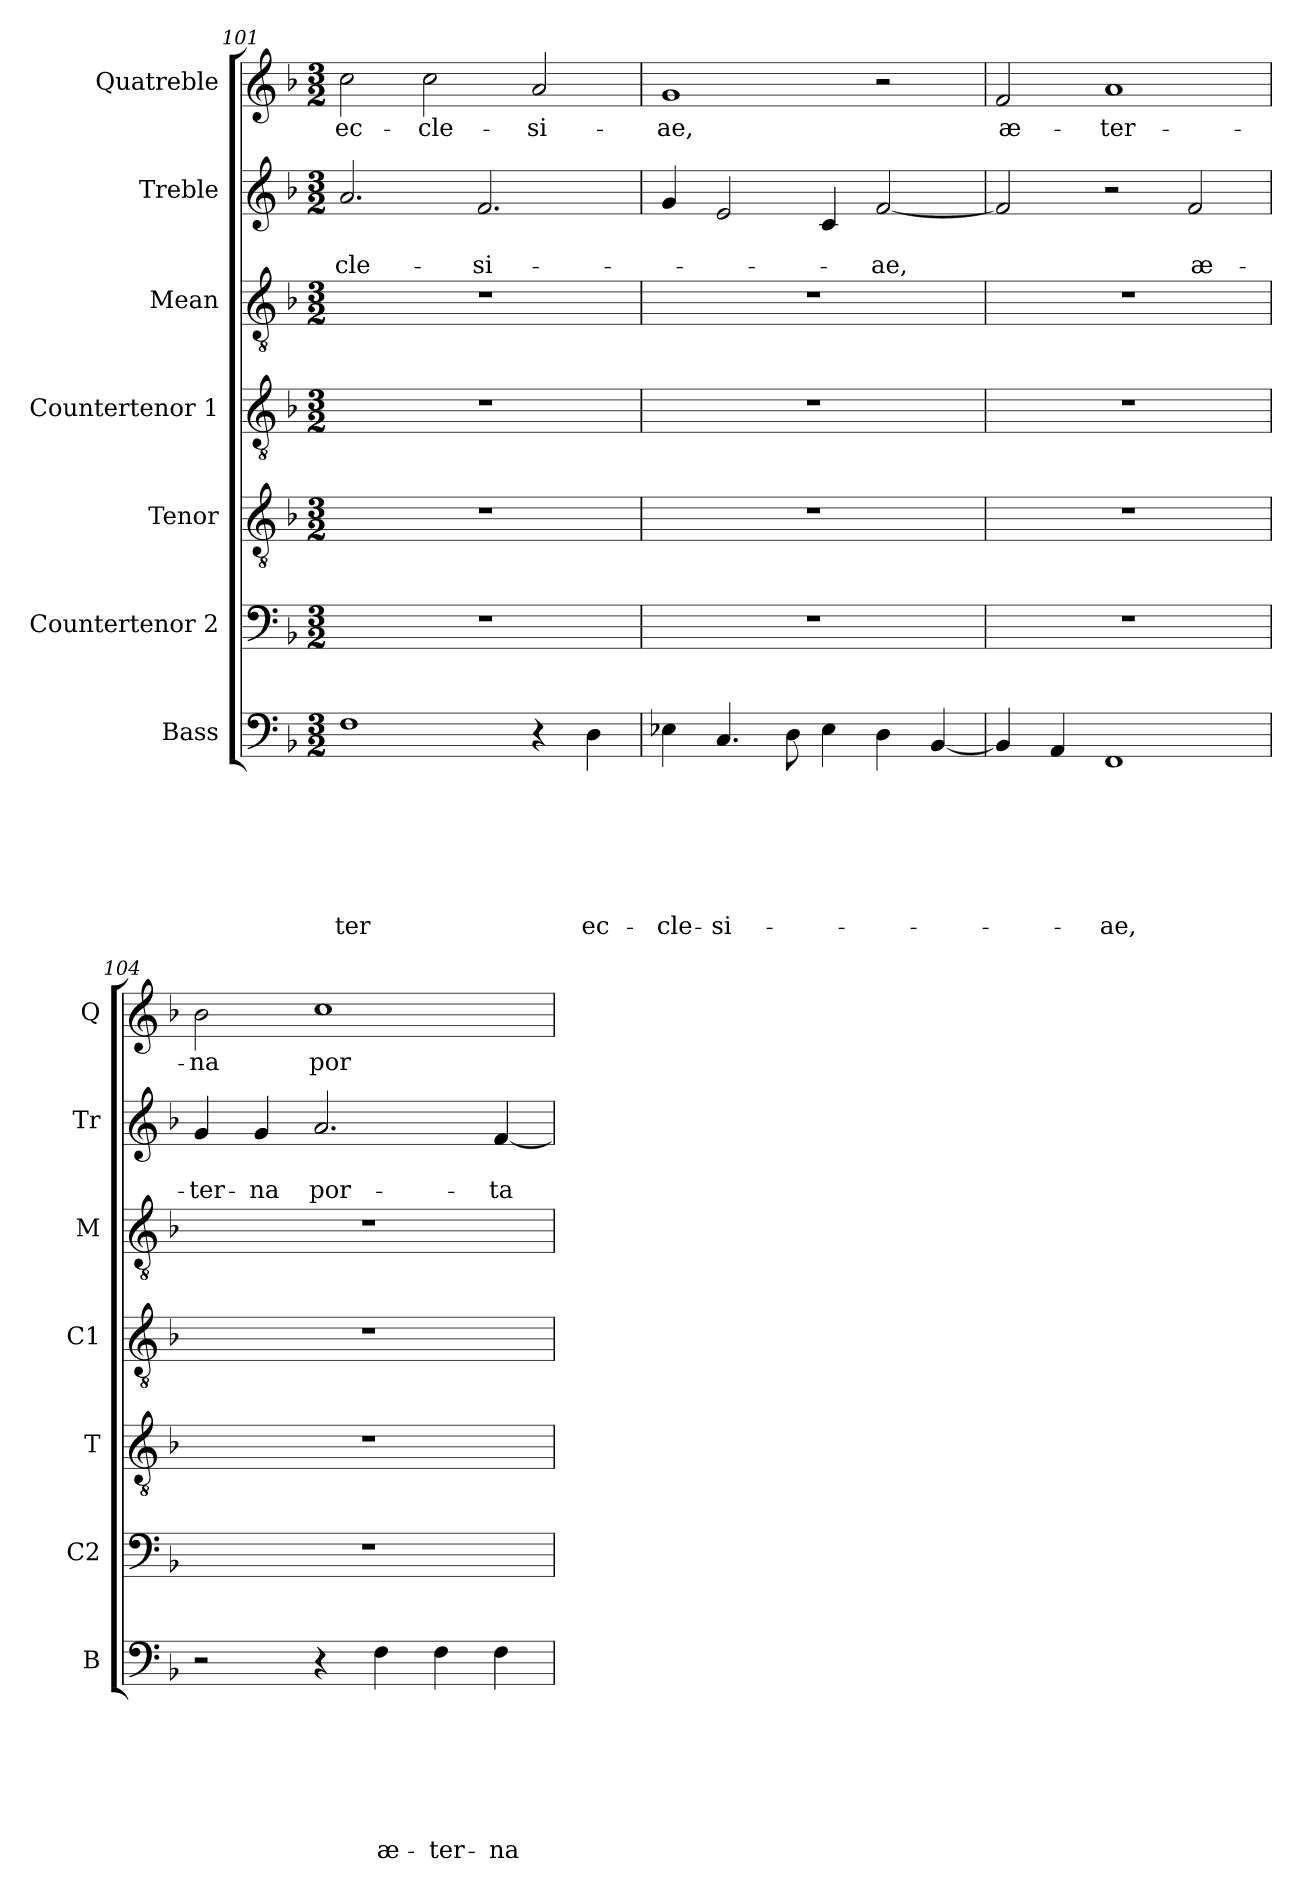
**kern	**text	**text	**text	**text	**text	**text	**text	**kern	**kern	**kern	**kern	**kern	**text	**text	**kern	**text
*part7	*part7	*part7	*part7	*part7	*part7	*part7	*part7	*part6	*part5	*part4	*part3	*part2	*part2	*part2	*part1	*part1
*staff7	*staff7	*staff7	*staff7	*staff7	*staff7	*staff7	*staff7	*staff6	*staff5	*staff4	*staff3	*staff2	*staff2	*staff2	*staff1	*staff1
*I"Bass	*	*	*	*	*	*	*	*I"Countertenor 2	*I"Tenor	*I"Countertenor 1	*I"Mean	*I"Treble	*	*	*I"Quatreble	*
*I'B	*	*	*	*	*	*	*	*I'C2	*I'T	*I'C1	*I'M	*I'Tr	*	*	*I'Q	*
*clefF4	*	*	*	*	*	*	*	*clefF4	*clefGv2	*clefGv2	*clefGv2	*clefG2	*	*	*clefG2	*
*k[b-]	*	*	*	*	*	*	*	*k[b-]	*k[b-]	*k[b-]	*k[b-]	*k[b-]	*	*	*k[b-]	*
*d:	*	*	*	*	*	*	*	*d:	*d:	*d:	*d:	*d:	*	*	*d:	*
*M3/2	*	*	*	*	*	*	*	*M3/2	*M3/2	*M3/2	*M3/2	*M3/2	*	*	*M3/2	*
=101	=101	=101	=101	=101	=101	=101	=101	=101	=101	=101	=101	=101	=101	=101	=101	=101
1F	.	.	.	.	.	.	-ter	1.r	1.r	1.r	1.r	2.a/	.	-cle-	2cc\	ec-
.	.	.	.	.	.	.	.	.	.	.	.	.	.	.	2cc\	-cle-
.	.	.	.	.	.	.	.	.	.	.	.	2.f/	.	-si-	.	.
4r	.	.	.	.	.	.	.	.	.	.	.	.	.	.	2a/	-si-
4D\	.	.	.	.	.	.	ec-	.	.	.	.	.	.	.	.	.
=102	=102	=102	=102	=102	=102	=102	=102	=102	=102	=102	=102	=102	=102	=102	=102	=102
4E-X\	.	.	.	.	.	.	-cle-	1.r	1.r	1.r	1.r	4g/	.	.	1g	-ae,
4.C/	.	.	.	.	.	.	-si-	.	.	.	.	2e/	.	.	.	.
8D\	.	.	.	.	.	.	.	.	.	.	.	.	.	.	.	.
4E-\	.	.	.	.	.	.	.	.	.	.	.	4c/	.	.	.	.
4D\	.	.	.	.	.	.	.	.	.	.	.	[2f/	.	-ae,	2r	.
[4BB-/	.	.	.	.	.	.	.	.	.	.	.	.	.	.	.	.
=103	=103	=103	=103	=103	=103	=103	=103	=103	=103	=103	=103	=103	=103	=103	=103	=103
4BB-/]	.	.	.	.	.	.	.	1.r	1.r	1.r	1.r	2f/]	.	.	2f/	æ-
4AA/	.	.	.	.	.	.	.	.	.	.	.	.	.	.	.	.
1FF	.	.	.	.	.	.	-ae,	.	.	.	.	2r	.	.	1a	-ter-
.	.	.	.	.	.	.	.	.	.	.	.	2f/	.	æ-	.	.
=104	=104	=104	=104	=104	=104	=104	=104	=104	=104	=104	=104	=104	=104	=104	=104	=104
2r	.	.	.	.	.	.	.	1.r	1.r	1.r	1.r	4g/	.	-ter-	2b-\	-na
.	.	.	.	.	.	.	.	.	.	.	.	4g/	.	-na	.	.
4r	.	.	.	.	.	.	.	.	.	.	.	2.a/	.	por-	1cc	por-
4F\	.	.	.	.	.	.	æ-	.	.	.	.	.	.	.	.	.
4F\	.	.	.	.	.	.	-ter-	.	.	.	.	.	.	.	.	.
4F\	.	.	.	.	.	.	-na	.	.	.	.	[4f/	.	-ta	.	.
=	=	=	=	=	=	=	=	=	=	=	=	=	=	=	=	=
*-	*-	*-	*-	*-	*-	*-	*-	*-	*-	*-	*-	*-	*-	*-	*-	*-
